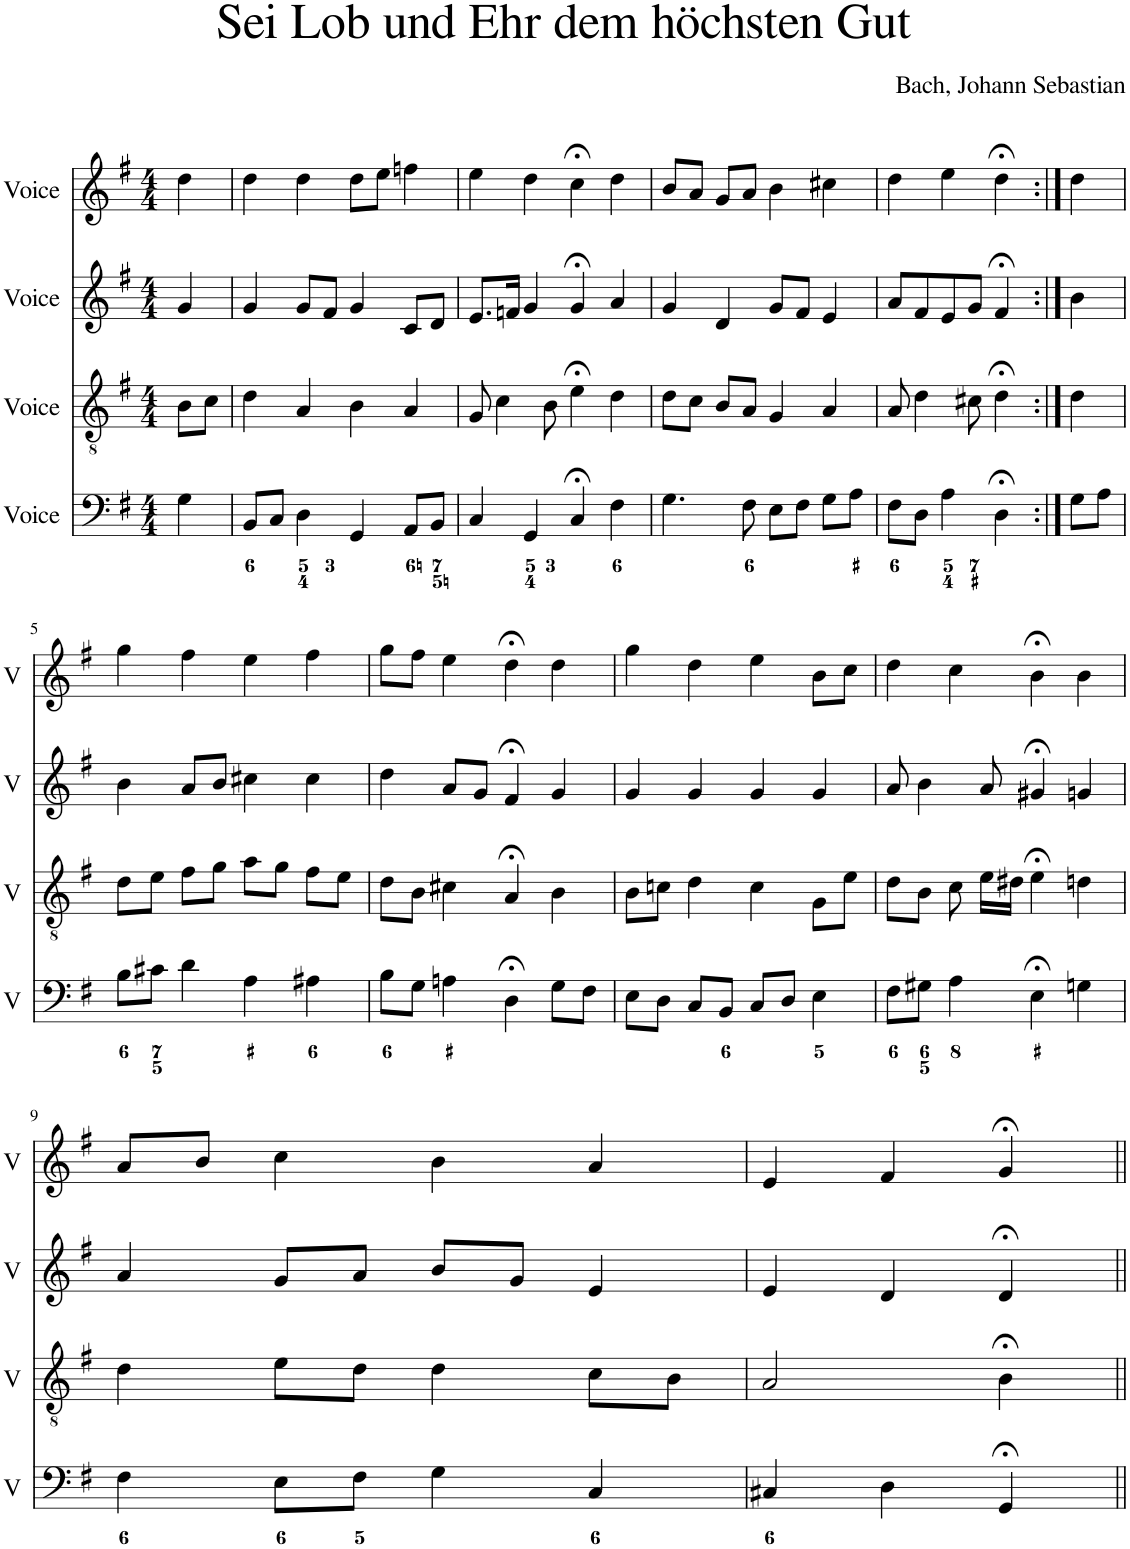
**kern	**kern	**kern	**kern
*part4	*part3	*part2	*part1
*staff4	*staff3	*staff2	*staff1
*I"Voice	*I"Voice	*I"Voice	*I"Voice
*I'V	*I'V	*I'V	*I'V
*clefF4	*clefGv2	*clefG2	*clefG2
*k[f#]	*k[f#]	*k[f#]	*k[f#]
*M4/4	*M4/4	*M4/4	*M4/4
=	=	=	=
4G\	8B\L	4g/	4dd\
.	8c\J	.	.
=1	=1	=1	=1
8BB/L	4d\	4g/	4dd\
8C/J	.	.	.
4D\	4A/	8g/L	4dd\
.	.	8f#/J	.
4GG/	4B\	4g/	8dd\L
.	.	.	8ee\J
8AA/L	4A/	8c/L	4ffn\
8BB/J	.	8d/J	.
=2	=2	=2	=2
4C/	8G/	8.e/L	4ee\
.	4c\	.	.
.	.	16fn/Jk	.
4GG/	.	4g/	4dd\
.	8B\	.	.
4C;</	4e;<\	4g;</	4cc;<\
4F#\	4d\	4a/	4dd\
=3	=3	=3	=3
4.G\	8d\L	4g/	8b/L
.	8c\J	.	8a/J
.	8B/L	4d/	8g/L
8F#\	8A/J	.	8a/J
8E\L	4G/	8g/L	4b\
8F#\J	.	8f#/J	.
8G\L	4A/	4e/	4cc#X\
8A\J	.	.	.
=4	=4	=4	=4
8F#\L	8A/	8a/L	4dd\
8D\J	4d\	8f#/	.
4A\	.	8e/	4ee\
.	8c#X\	8g/J	.
4D;<\	4d;<\	4f#;</	4dd;<\
=4X1:|!	=4X1:|!	=4X1:|!	=4X1:|!
8G\L	4d\	4b\	4dd\
8A\J	.	.	.
!!LO:LB:g=z
=5	=5	=5	=5
8B\L	8d\L	4b\	4gg\
8c#X\J	8e\J	.	.
4d\	8f#\L	8a/L	4ff#\
.	8g\J	8b/J	.
4A\	8a\L	4cc#X\	4ee\
.	8g\J	.	.
4A#X\	8f#\L	4cc#\	4ff#\
.	8e\J	.	.
=6	=6	=6	=6
8B\L	8d\L	4dd\	8gg\L
8G\J	8B\J	.	8ff#\J
4An\	4c#X\	8a/L	4ee\
.	.	8g/J	.
4D;<\	4A;</	4f#;</	4dd;<\
8G\L	4B\	4g/	4dd\
8F#\J	.	.	.
=7	=7	=7	=7
8E\L	8B\L	4g/	4gg\
8D\J	8cn\J	.	.
8C/L	4d\	4g/	4dd\
8BB/J	.	.	.
8C/L	4c\	4g/	4ee\
8D/J	.	.	.
4E\	8G\L	4g/	8b\L
.	8e\J	.	8cc\J
=8	=8	=8	=8
8F#\L	8d\L	8a/	4dd\
8G#X\J	8B\J	4b\	.
4A\	8c\	.	4cc\
.	16e\LL	8a/	.
.	16d#X\JJ	.	.
4E;<\	4e;<\	4g#X;</	4b;<\
4Gn\	4dn\	4gn/	4b\
!!LO:LB:g=z
=9	=9	=9	=9
4F#\	4d\	4a/	8a/L
.	.	.	8b/J
8E\L	8e\L	8g/L	4cc\
8F#\J	8d\J	8a/J	.
4G\	4d\	8b/L	4b\
.	.	8g/J	.
4C/	8c\L	4e/	4a/
.	8B\J	.	.
=10	=10	=10	=10
4C#X/	2A/	4e/	4e/
4D\	.	4d/	4f#/
4GG;</	4B;<\	4d;</	4g;</
=||	=||	=||	=||
*-	*-	*-	*-
